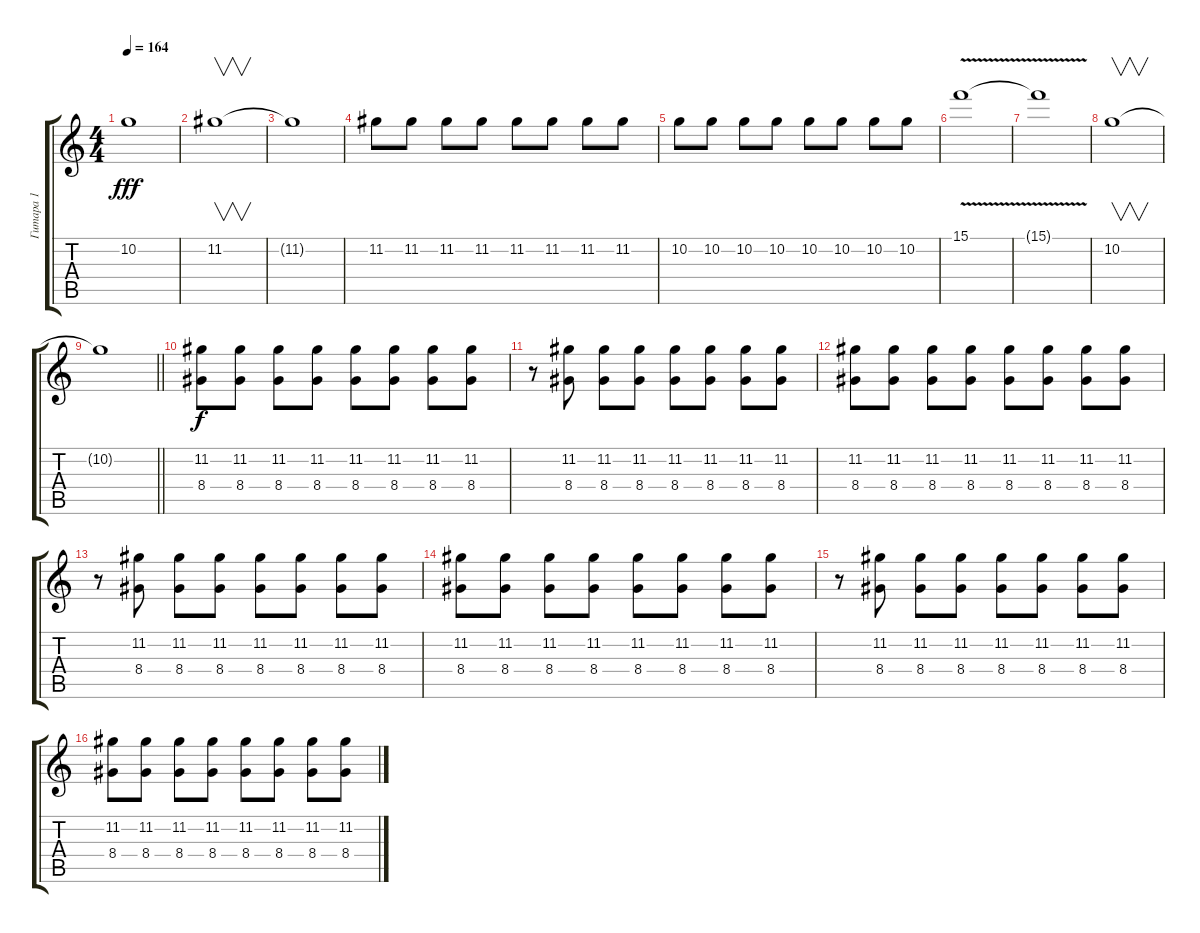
\track ("Гитара 1" "Гитара 1") {instrument distortionguitar}
\staff {score tabs}
\tuning (D4 A3 F3 C3 G2 C2) {hide}
\ts (4 4)
\tempo 164
\clef g2
\ks c
10.2{t}.1{dy fff} |
11.2.1{v} |
11.2{t}.1 |
11.2.8 11.2.8 11.2.8 11.2.8 11.2.8 11.2.8 11.2.8 11.2.8 |
10.2.8 10.2.8 10.2.8 10.2.8 10.2.8 10.2.8 10.2.8 10.2.8 |
15.1{v}.1 |
15.1{t}.1 |
10.2.1{v} |
\barLineRight lightlight
10.2{t}.1 |
(11.2 8.4).8{dy f volume 12} (11.2 8.4).8 (11.2 8.4).8 (11.2 8.4).8 (11.2 8.4).8 (11.2 8.4).8 (11.2 8.4).8 (11.2 8.4).8 |
r.8 (11.2 8.4).8 (11.2 8.4).8 (11.2 8.4).8 (11.2 8.4).8 (11.2 8.4).8 (11.2 8.4).8 (11.2 8.4).8 |
(11.2 8.4).8 (11.2 8.4).8 (11.2 8.4).8 (11.2 8.4).8 (11.2 8.4).8 (11.2 8.4).8 (11.2 8.4).8 (11.2 8.4).8 |
r.8 (11.2 8.4).8 (11.2 8.4).8 (11.2 8.4).8 (11.2 8.4).8 (11.2 8.4).8 (11.2 8.4).8 (11.2 8.4).8 |
(11.2 8.4).8 (11.2 8.4).8 (11.2 8.4).8 (11.2 8.4).8 (11.2 8.4).8 (11.2 8.4).8 (11.2 8.4).8 (11.2 8.4).8 |
r.8 (11.2 8.4).8 (11.2 8.4).8 (11.2 8.4).8 (11.2 8.4).8 (11.2 8.4).8 (11.2 8.4).8 (11.2 8.4).8 |
(11.2 8.4).8 (11.2 8.4).8 (11.2 8.4).8 (11.2 8.4).8 (11.2 8.4).8 (11.2 8.4).8 (11.2 8.4).8 (11.2 8.4).8
